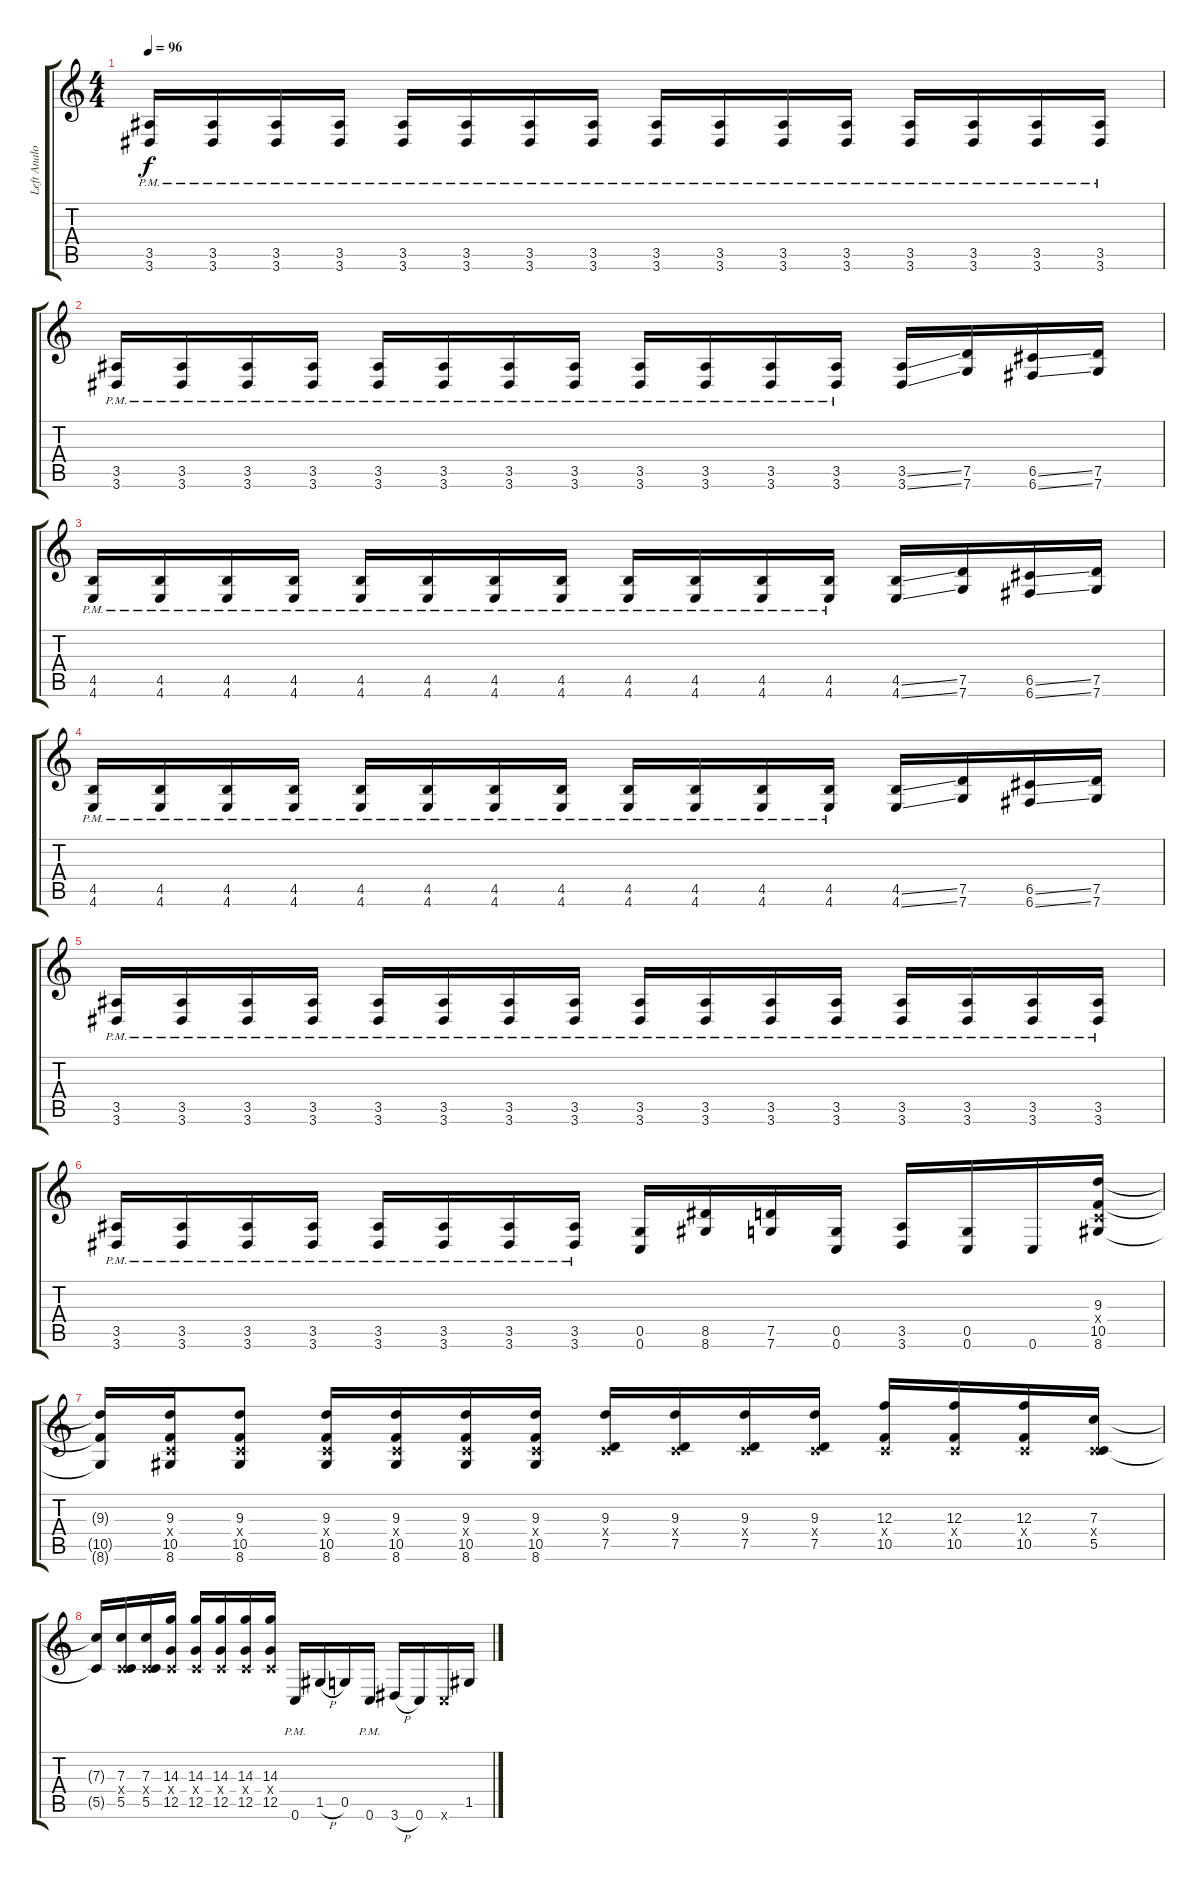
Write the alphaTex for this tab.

\track ("Left Analog Stick" "Left Analo") {instrument distortionguitar}
\staff {score tabs}
\tuning (D4 A3 F3 C3 G2 C2) {hide}
\ts (4 4)
\tempo 96
\clef g2
\ks c
(3.5{pm} 3.6{pm}).16{dy f} (3.5{pm} 3.6{pm}).16 (3.5{pm} 3.6{pm}).16 (3.5{pm} 3.6{pm}).16 (3.5{pm} 3.6{pm}).16 (3.5{pm} 3.6{pm}).16 (3.5{pm} 3.6{pm}).16 (3.5{pm} 3.6{pm}).16 (3.5{pm} 3.6{pm}).16 (3.5{pm} 3.6{pm}).16 (3.5{pm} 3.6{pm}).16 (3.5{pm} 3.6{pm}).16 (3.5{pm} 3.6{pm}).16 (3.5{pm} 3.6{pm}).16 (3.5{pm} 3.6{pm}).16 (3.5{pm} 3.6{pm}).16 |
(3.5{pm} 3.6{pm}).16 (3.5{pm} 3.6{pm}).16 (3.5{pm} 3.6{pm}).16 (3.5{pm} 3.6{pm}).16 (3.5{pm} 3.6{pm}).16 (3.5{pm} 3.6{pm}).16 (3.5{pm} 3.6{pm}).16 (3.5{pm} 3.6{pm}).16 (3.5{pm} 3.6{pm}).16 (3.5{pm} 3.6{pm}).16 (3.5{pm} 3.6{pm}).16 (3.5{pm} 3.6{pm}).16 (3.5{ss} 3.6{ss}).16 (7.5 7.6).16 (6.5{ss} 6.6{ss}).16 (7.5 7.6).16 |
(4.5{pm} 4.6{pm}).16 (4.5{pm} 4.6{pm}).16 (4.5{pm} 4.6{pm}).16 (4.5{pm} 4.6{pm}).16 (4.5{pm} 4.6{pm}).16 (4.5{pm} 4.6{pm}).16 (4.5{pm} 4.6{pm}).16 (4.5{pm} 4.6{pm}).16 (4.5{pm} 4.6{pm}).16 (4.5{pm} 4.6{pm}).16 (4.5{pm} 4.6{pm}).16 (4.5{pm} 4.6{pm}).16 (4.5{ss} 4.6{ss}).16 (7.5 7.6).16 (6.5{ss} 6.6{ss}).16 (7.5 7.6).16 |
(4.5{pm} 4.6{pm}).16 (4.5{pm} 4.6{pm}).16 (4.5{pm} 4.6{pm}).16 (4.5{pm} 4.6{pm}).16 (4.5{pm} 4.6{pm}).16 (4.5{pm} 4.6{pm}).16 (4.5{pm} 4.6{pm}).16 (4.5{pm} 4.6{pm}).16 (4.5{pm} 4.6{pm}).16 (4.5{pm} 4.6{pm}).16 (4.5{pm} 4.6{pm}).16 (4.5{pm} 4.6{pm}).16 (4.5{ss} 4.6{ss}).16 (7.5 7.6).16 (6.5{ss} 6.6{ss}).16 (7.5 7.6).16 |
(3.5{pm} 3.6{pm}).16 (3.5{pm} 3.6{pm}).16 (3.5{pm} 3.6{pm}).16 (3.5{pm} 3.6{pm}).16 (3.5{pm} 3.6{pm}).16 (3.5{pm} 3.6{pm}).16 (3.5{pm} 3.6{pm}).16 (3.5{pm} 3.6{pm}).16 (3.5{pm} 3.6{pm}).16 (3.5{pm} 3.6{pm}).16 (3.5{pm} 3.6{pm}).16 (3.5{pm} 3.6{pm}).16 (3.5{pm} 3.6{pm}).16 (3.5{pm} 3.6{pm}).16 (3.5{pm} 3.6{pm}).16 (3.5{pm} 3.6{pm}).16 |
(3.5{pm} 3.6{pm}).16 (3.5{pm} 3.6{pm}).16 (3.5{pm} 3.6{pm}).16 (3.5{pm} 3.6{pm}).16 (3.5{pm} 3.6{pm}).16 (3.5{pm} 3.6{pm}).16 (3.5{pm} 3.6{pm}).16 (3.5{pm} 3.6{pm}).16 (0.5 0.6).16 (8.5 8.6).16 (7.5 7.6).16 (0.5 0.6).16 (3.5 3.6).16 (0.5 0.6).16 0.6.16 (9.3 0.4{x} 10.5 8.6).16 |
(9.3{t} 10.5{t} 8.6{t}).16 (9.3 0.4{x} 10.5 8.6).16 (9.3 0.4{x} 10.5 8.6).8 (9.3 0.4{x} 10.5 8.6).16 (9.3 0.4{x} 10.5 8.6).16 (9.3 0.4{x} 10.5 8.6).16 (9.3 0.4{x} 10.5 8.6).16 (9.3 0.4{x} 7.5).16 (9.3 0.4{x} 7.5).16 (9.3 0.4{x} 7.5).16 (9.3 0.4{x} 7.5).16 (12.3 0.4{x} 10.5).16 (12.3 0.4{x} 10.5).16 (12.3 0.4{x} 10.5).16 (7.3 0.4{x} 5.5).16 |
(7.3{t} 5.5{t}).16 (7.3 0.4{x} 5.5).16 (7.3 0.4{x} 5.5).16 (14.3 0.4{x} 12.5).16 (14.3 0.4{x} 12.5).16 (14.3 0.4{x} 12.5).16 (14.3 0.4{x} 12.5).16 (14.3 0.4{x} 12.5).16 0.6{pm}.16 1.5{h}.16 0.5.16 0.6{pm}.16 3.6{h}.16 0.6.16 0.6{x}.16 1.5.16
